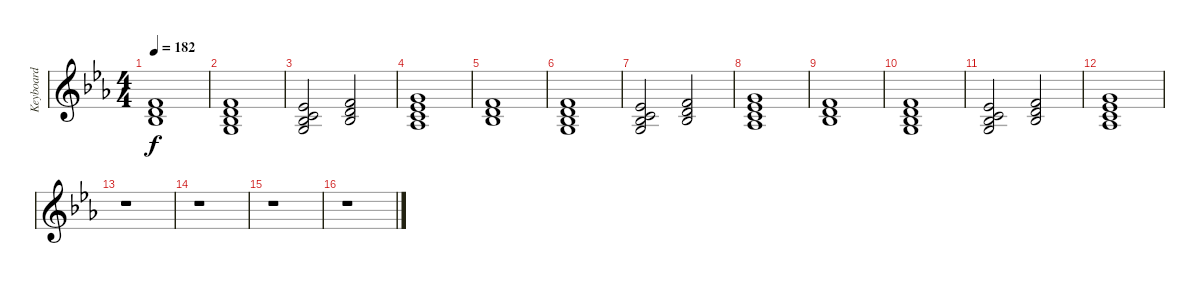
\track ("Keyboard" "Keyboard") {instrument churchorgan}
\staff {score}
\tuning (E4 B3 G3 D3 A2 E2 B1) {hide}
\ts (4 4)
\tempo 182
\clef g2
\ks eb
(1.1 3.2 3.3).1{dy f} |
(1.1 3.2 3.3 5.4).1 |
(4.2 5.3 8.4 10.5).2 (1.1 3.2 3.3).2 |
(3.1 4.2 5.3 6.4).1 |
(1.1 3.2 3.3).1 |
(1.1 3.2 3.3 5.4).1 |
(4.2 5.3 8.4 10.5).2 (1.1 3.2 3.3).2 |
(3.1 4.2 5.3 6.4).1 |
(1.1 3.2 3.3).1 |
(1.1 3.2 3.3 5.4).1 |
(4.2 5.3 8.4 10.5).2 (1.1 3.2 3.3).2 |
(3.1 4.2 5.3 6.4).1 |
r.1 |
r.1 |
r.1 |
r.1
